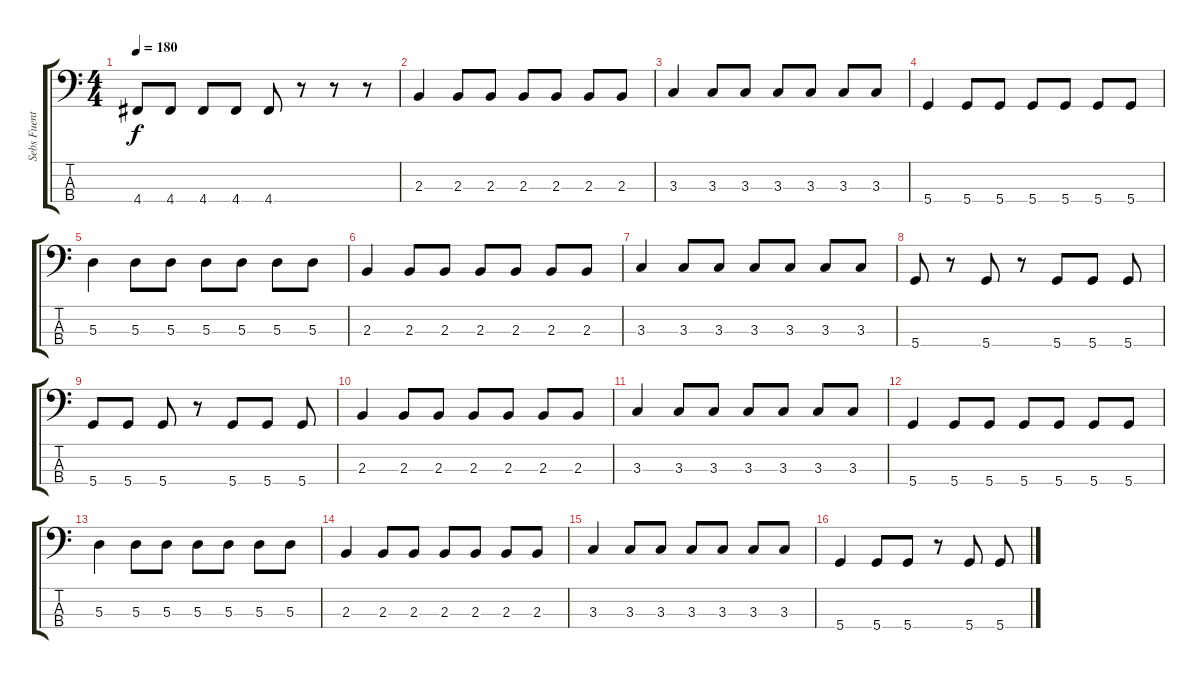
\track ("Sebs Fuentes (Bass)" "Sebs Fuent") {instrument electricbasspick}
\staff {score tabs}
\tuning (G2 D2 A1 D1) {hide}
\ts (4 4)
\tempo 180
\clef f4
\ks c
4.4.8{dy f} 4.4.8 4.4.8 4.4.8 4.4.8 r.8 r.8 r.8 |
2.3.4 2.3.8 2.3.8 2.3.8 2.3.8 2.3.8 2.3.8 |
3.3.4 3.3.8 3.3.8 3.3.8 3.3.8 3.3.8 3.3.8 |
5.4.4 5.4.8 5.4.8 5.4.8 5.4.8 5.4.8 5.4.8 |
5.3.4 5.3.8 5.3.8 5.3.8 5.3.8 5.3.8 5.3.8 |
2.3.4 2.3.8 2.3.8 2.3.8 2.3.8 2.3.8 2.3.8 |
3.3.4 3.3.8 3.3.8 3.3.8 3.3.8 3.3.8 3.3.8 |
5.4.8 r.8 5.4.8 r.8 5.4.8 5.4.8 5.4.8 |
5.4.8 5.4.8 5.4.8 r.8 5.4.8 5.4.8 5.4.8 |
2.3.4 2.3.8 2.3.8 2.3.8 2.3.8 2.3.8 2.3.8 |
3.3.4 3.3.8 3.3.8 3.3.8 3.3.8 3.3.8 3.3.8 |
5.4.4 5.4.8 5.4.8 5.4.8 5.4.8 5.4.8 5.4.8 |
5.3.4 5.3.8 5.3.8 5.3.8 5.3.8 5.3.8 5.3.8 |
2.3.4 2.3.8 2.3.8 2.3.8 2.3.8 2.3.8 2.3.8 |
3.3.4 3.3.8 3.3.8 3.3.8 3.3.8 3.3.8 3.3.8 |
5.4.4 5.4.8 5.4.8 r.8 5.4.8 5.4.8
